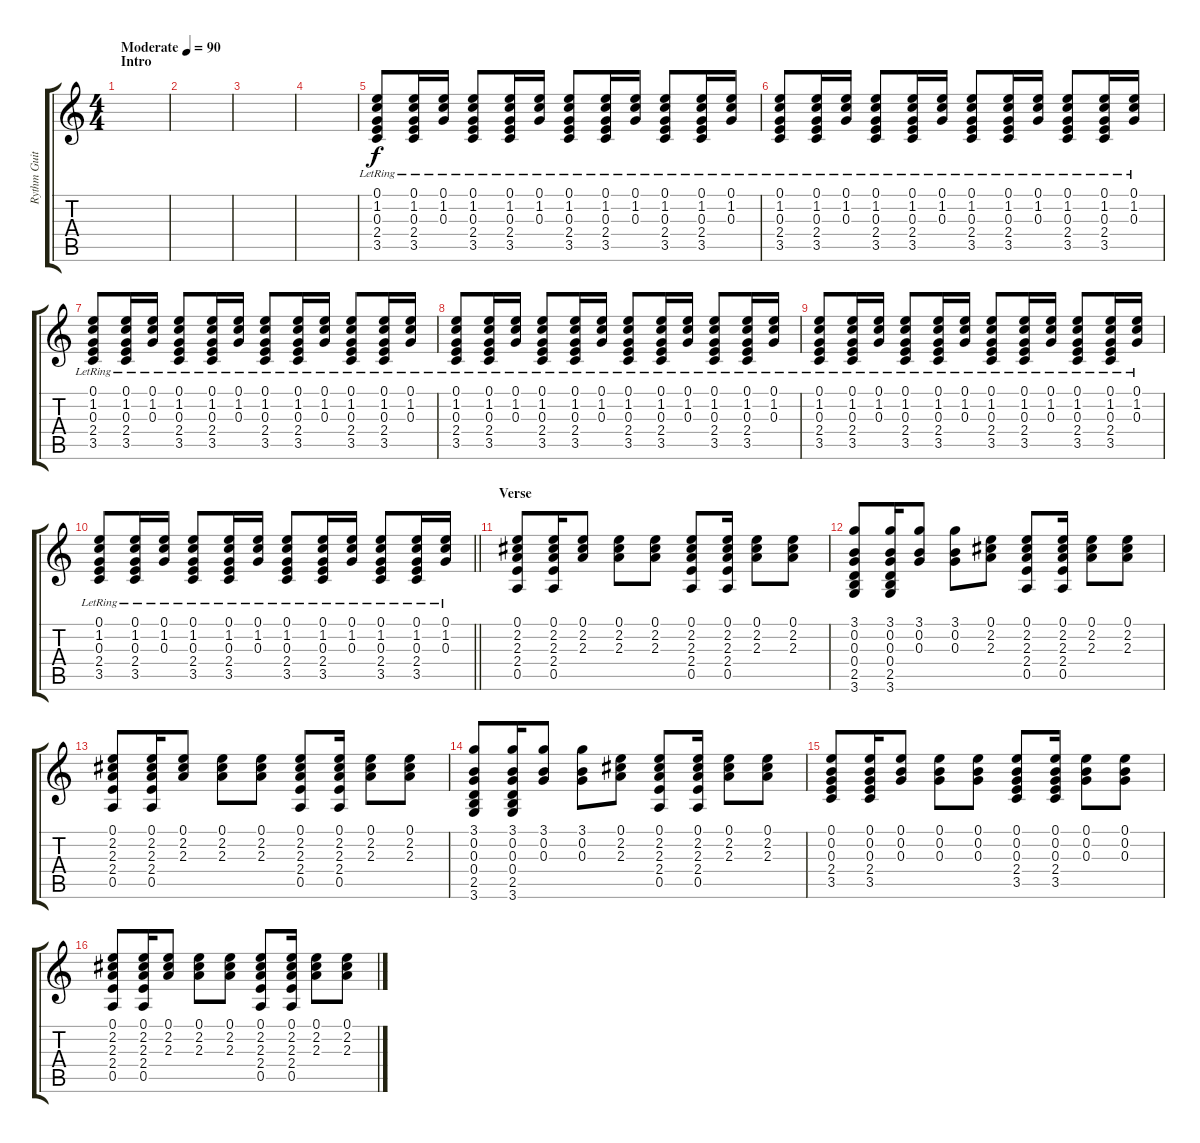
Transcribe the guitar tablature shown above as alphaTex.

\track ("Rythm Guitar" "Rythm Guit") {instrument acousticguitarsteel}
\staff {score tabs}
\tuning (E4 B3 G3 D3 A2 E2) {hide}
\ts (4 4)
\section ("" "Intro")
\tempo (90 "Moderate")
\clef g2
\ks c
|
|
|
|
(0.1{lr} 1.2{lr} 0.3{lr} 2.4{lr} 3.5{lr}).8 (0.1{lr} 1.2{lr} 0.3{lr} 2.4{lr} 3.5{lr}).16 (0.1{lr} 1.2{lr} 0.3{lr}).16 (0.1{lr} 1.2{lr} 0.3{lr} 2.4{lr} 3.5{lr}).8 (0.1{lr} 1.2{lr} 0.3{lr} 2.4{lr} 3.5{lr}).16 (0.1{lr} 1.2{lr} 0.3{lr}).16 (0.1{lr} 1.2{lr} 0.3{lr} 2.4{lr} 3.5{lr}).8 (0.1{lr} 1.2{lr} 0.3{lr} 2.4{lr} 3.5{lr}).16 (0.1{lr} 1.2{lr} 0.3{lr}).16 (0.1{lr} 1.2{lr} 0.3{lr} 2.4{lr} 3.5{lr}).8 (0.1{lr} 1.2{lr} 0.3{lr} 2.4{lr} 3.5{lr}).16 (0.1{lr} 1.2{lr} 0.3{lr}).16 |
(0.1{lr} 1.2{lr} 0.3{lr} 2.4{lr} 3.5{lr}).8 (0.1{lr} 1.2{lr} 0.3{lr} 2.4{lr} 3.5{lr}).16 (0.1{lr} 1.2{lr} 0.3{lr}).16 (0.1{lr} 1.2{lr} 0.3{lr} 2.4{lr} 3.5{lr}).8 (0.1{lr} 1.2{lr} 0.3{lr} 2.4{lr} 3.5{lr}).16 (0.1{lr} 1.2{lr} 0.3{lr}).16 (0.1{lr} 1.2{lr} 0.3{lr} 2.4{lr} 3.5{lr}).8 (0.1{lr} 1.2{lr} 0.3{lr} 2.4{lr} 3.5{lr}).16 (0.1{lr} 1.2{lr} 0.3{lr}).16 (0.1{lr} 1.2{lr} 0.3{lr} 2.4{lr} 3.5{lr}).8 (0.1{lr} 1.2{lr} 0.3{lr} 2.4{lr} 3.5{lr}).16 (0.1{lr} 1.2{lr} 0.3{lr}).16 |
(0.1{lr} 1.2{lr} 0.3{lr} 2.4{lr} 3.5{lr}).8 (0.1{lr} 1.2{lr} 0.3{lr} 2.4{lr} 3.5{lr}).16 (0.1{lr} 1.2{lr} 0.3{lr}).16 (0.1{lr} 1.2{lr} 0.3{lr} 2.4{lr} 3.5{lr}).8 (0.1{lr} 1.2{lr} 0.3{lr} 2.4{lr} 3.5{lr}).16 (0.1{lr} 1.2{lr} 0.3{lr}).16 (0.1{lr} 1.2{lr} 0.3{lr} 2.4{lr} 3.5{lr}).8 (0.1{lr} 1.2{lr} 0.3{lr} 2.4{lr} 3.5{lr}).16 (0.1{lr} 1.2{lr} 0.3{lr}).16 (0.1{lr} 1.2{lr} 0.3{lr} 2.4{lr} 3.5{lr}).8 (0.1{lr} 1.2{lr} 0.3{lr} 2.4{lr} 3.5{lr}).16 (0.1{lr} 1.2{lr} 0.3{lr}).16 |
(0.1{lr} 1.2{lr} 0.3{lr} 2.4{lr} 3.5{lr}).8 (0.1{lr} 1.2{lr} 0.3{lr} 2.4{lr} 3.5{lr}).16 (0.1{lr} 1.2{lr} 0.3{lr}).16 (0.1{lr} 1.2{lr} 0.3{lr} 2.4{lr} 3.5{lr}).8 (0.1{lr} 1.2{lr} 0.3{lr} 2.4{lr} 3.5{lr}).16 (0.1{lr} 1.2{lr} 0.3{lr}).16 (0.1{lr} 1.2{lr} 0.3{lr} 2.4{lr} 3.5{lr}).8 (0.1{lr} 1.2{lr} 0.3{lr} 2.4{lr} 3.5{lr}).16 (0.1{lr} 1.2{lr} 0.3{lr}).16 (0.1{lr} 1.2{lr} 0.3{lr} 2.4{lr} 3.5{lr}).8 (0.1{lr} 1.2{lr} 0.3{lr} 2.4{lr} 3.5{lr}).16 (0.1{lr} 1.2{lr} 0.3{lr}).16 |
(0.1{lr} 1.2{lr} 0.3{lr} 2.4{lr} 3.5{lr}).8 (0.1{lr} 1.2{lr} 0.3{lr} 2.4{lr} 3.5{lr}).16 (0.1{lr} 1.2{lr} 0.3{lr}).16 (0.1{lr} 1.2{lr} 0.3{lr} 2.4{lr} 3.5{lr}).8 (0.1{lr} 1.2{lr} 0.3{lr} 2.4{lr} 3.5{lr}).16 (0.1{lr} 1.2{lr} 0.3{lr}).16 (0.1{lr} 1.2{lr} 0.3{lr} 2.4{lr} 3.5{lr}).8 (0.1{lr} 1.2{lr} 0.3{lr} 2.4{lr} 3.5{lr}).16 (0.1{lr} 1.2{lr} 0.3{lr}).16 (0.1{lr} 1.2{lr} 0.3{lr} 2.4{lr} 3.5{lr}).8 (0.1{lr} 1.2{lr} 0.3{lr} 2.4{lr} 3.5{lr}).16 (0.1{lr} 1.2{lr} 0.3{lr}).16 |
\barLineRight lightlight
(0.1{lr} 1.2{lr} 0.3{lr} 2.4{lr} 3.5{lr}).8 (0.1{lr} 1.2{lr} 0.3{lr} 2.4{lr} 3.5{lr}).16 (0.1{lr} 1.2{lr} 0.3{lr}).16 (0.1{lr} 1.2{lr} 0.3{lr} 2.4{lr} 3.5{lr}).8 (0.1{lr} 1.2{lr} 0.3{lr} 2.4{lr} 3.5{lr}).16 (0.1{lr} 1.2{lr} 0.3{lr}).16 (0.1{lr} 1.2{lr} 0.3{lr} 2.4{lr} 3.5{lr}).8 (0.1{lr} 1.2{lr} 0.3{lr} 2.4{lr} 3.5{lr}).16 (0.1{lr} 1.2{lr} 0.3{lr}).16 (0.1{lr} 1.2{lr} 0.3{lr} 2.4{lr} 3.5{lr}).8 (0.1{lr} 1.2{lr} 0.3{lr} 2.4{lr} 3.5{lr}).16 (0.1{lr} 1.2{lr} 0.3{lr}).16 |
\section ("" "Verse")
(0.1 2.2 2.3 2.4 0.5).8 (0.1 2.2 2.3 2.4 0.5).16 (0.1 2.2 2.3).8 (0.1 2.2 2.3).8 (0.1 2.2 2.3).8 (0.1 2.2 2.3 2.4 0.5).8 (0.1 2.2 2.3 2.4 0.5).16 (0.1 2.2 2.3).8 (0.1 2.2 2.3).8 |
(3.1 0.2 0.3 0.4 2.5 3.6).8 (3.1 0.2 0.3 0.4 2.5 3.6).16 (3.1 0.2 0.3).8 (3.1 0.2 0.3).8 (0.1 2.2 2.3).8 (0.1 2.2 2.3 2.4 0.5).8 (0.1 2.2 2.3 2.4 0.5).16 (0.1 2.2 2.3).8 (0.1 2.2 2.3).8 |
(0.1 2.2 2.3 2.4 0.5).8 (0.1 2.2 2.3 2.4 0.5).16 (0.1 2.2 2.3).8 (0.1 2.2 2.3).8 (0.1 2.2 2.3).8 (0.1 2.2 2.3 2.4 0.5).8 (0.1 2.2 2.3 2.4 0.5).16 (0.1 2.2 2.3).8 (0.1 2.2 2.3).8 |
(3.1 0.2 0.3 0.4 2.5 3.6).8 (3.1 0.2 0.3 0.4 2.5 3.6).16 (3.1 0.2 0.3).8 (3.1 0.2 0.3).8 (0.1 2.2 2.3).8 (0.1 2.2 2.3 2.4 0.5).8 (0.1 2.2 2.3 2.4 0.5).16 (0.1 2.2 2.3).8 (0.1 2.2 2.3).8 |
(0.1 0.2 0.3 2.4 3.5).8 (0.1 0.2 0.3 2.4 3.5).16 (0.1 0.2 0.3).8 (0.1 0.2 0.3).8 (0.1 0.2 0.3).8 (0.1 0.2 0.3 2.4 3.5).8 (0.1 0.2 0.3 2.4 3.5).16 (0.1 0.2 0.3).8 (0.1 0.2 0.3).8 |
(0.1 2.2 2.3 2.4 0.5).8 (0.1 2.2 2.3 2.4 0.5).16 (0.1 2.2 2.3).8 (0.1 2.2 2.3).8 (0.1 2.2 2.3).8 (0.1 2.2 2.3 2.4 0.5).8 (0.1 2.2 2.3 2.4 0.5).16 (0.1 2.2 2.3).8 (0.1 2.2 2.3).8
